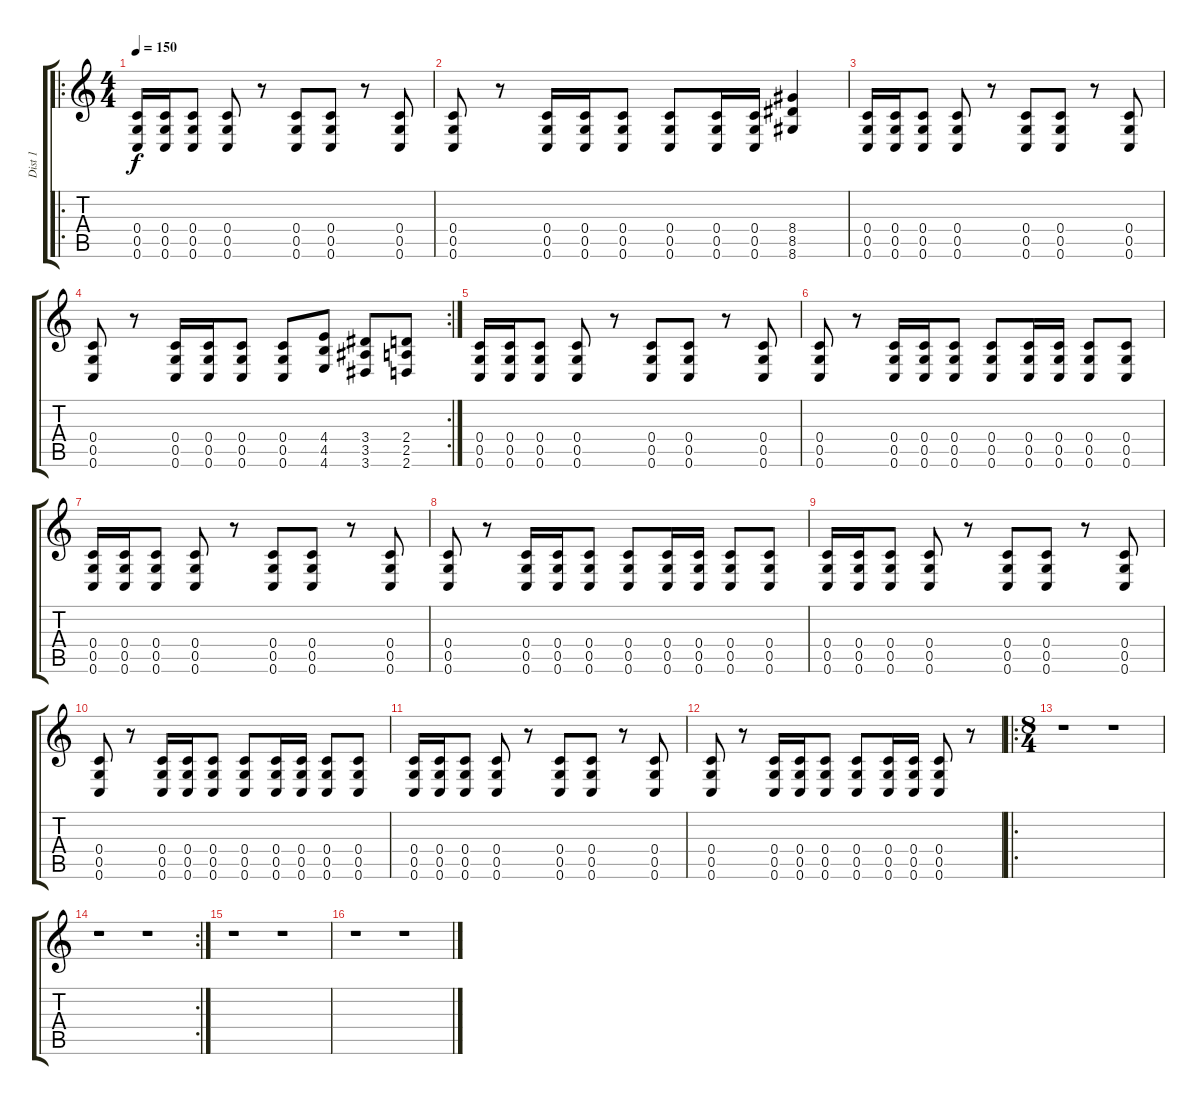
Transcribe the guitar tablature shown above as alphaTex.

\track ("Dist 1" "Dist 1") {instrument distortionguitar}
\staff {score tabs}
\tuning (D4 A3 F3 C3 G2 C2) {hide}
\ro
\ts (4 4)
\tempo 150
\clef g2
\ks c
(0.4 0.5 0.6).16{dy f} (0.4 0.5 0.6).16 (0.4 0.5 0.6).8 (0.4 0.5 0.6).8 r.8 (0.4 0.5 0.6).8 (0.4 0.5 0.6).8 r.8 (0.4 0.5 0.6).8 |
(0.4 0.5 0.6).8 r.8 (0.4 0.5 0.6).16 (0.4 0.5 0.6).16 (0.4 0.5 0.6).8 (0.4 0.5 0.6).8 (0.4 0.5 0.6).16 (0.4 0.5 0.6).16 (8.4 8.5 8.6).4 |
(0.4 0.5 0.6).16 (0.4 0.5 0.6).16 (0.4 0.5 0.6).8 (0.4 0.5 0.6).8 r.8 (0.4 0.5 0.6).8 (0.4 0.5 0.6).8 r.8 (0.4 0.5 0.6).8 |
\rc 2
(0.4 0.5 0.6).8 r.8 (0.4 0.5 0.6).16 (0.4 0.5 0.6).16 (0.4 0.5 0.6).8 (0.4 0.5 0.6).8 (4.4 4.5 4.6).8 (3.4 3.5 3.6).8 (2.4 2.5 2.6).8 |
(0.4 0.5 0.6).16 (0.4 0.5 0.6).16 (0.4 0.5 0.6).8 (0.4 0.5 0.6).8 r.8 (0.4 0.5 0.6).8 (0.4 0.5 0.6).8 r.8 (0.4 0.5 0.6).8 |
(0.4 0.5 0.6).8 r.8 (0.4 0.5 0.6).16 (0.4 0.5 0.6).16 (0.4 0.5 0.6).8 (0.4 0.5 0.6).8 (0.4 0.5 0.6).16 (0.4 0.5 0.6).16 (0.4 0.5 0.6).8 (0.4 0.5 0.6).8 |
(0.4 0.5 0.6).16 (0.4 0.5 0.6).16 (0.4 0.5 0.6).8 (0.4 0.5 0.6).8 r.8 (0.4 0.5 0.6).8 (0.4 0.5 0.6).8 r.8 (0.4 0.5 0.6).8 |
(0.4 0.5 0.6).8 r.8 (0.4 0.5 0.6).16 (0.4 0.5 0.6).16 (0.4 0.5 0.6).8 (0.4 0.5 0.6).8 (0.4 0.5 0.6).16 (0.4 0.5 0.6).16 (0.4 0.5 0.6).8 (0.4 0.5 0.6).8 |
(0.4 0.5 0.6).16 (0.4 0.5 0.6).16 (0.4 0.5 0.6).8 (0.4 0.5 0.6).8 r.8 (0.4 0.5 0.6).8 (0.4 0.5 0.6).8 r.8 (0.4 0.5 0.6).8 |
(0.4 0.5 0.6).8 r.8 (0.4 0.5 0.6).16 (0.4 0.5 0.6).16 (0.4 0.5 0.6).8 (0.4 0.5 0.6).8 (0.4 0.5 0.6).16 (0.4 0.5 0.6).16 (0.4 0.5 0.6).8 (0.4 0.5 0.6).8 |
(0.4 0.5 0.6).16 (0.4 0.5 0.6).16 (0.4 0.5 0.6).8 (0.4 0.5 0.6).8 r.8 (0.4 0.5 0.6).8 (0.4 0.5 0.6).8 r.8 (0.4 0.5 0.6).8 |
(0.4 0.5 0.6).8 r.8 (0.4 0.5 0.6).16 (0.4 0.5 0.6).16 (0.4 0.5 0.6).8 (0.4 0.5 0.6).8 (0.4 0.5 0.6).16 (0.4 0.5 0.6).16 (0.4 0.5 0.6).8 r.8 |
\ro
\ts (8 4)
r.1 r.1 |
\rc 2
r.1 r.1 |
r.1 r.1 |
r.1 r.1
